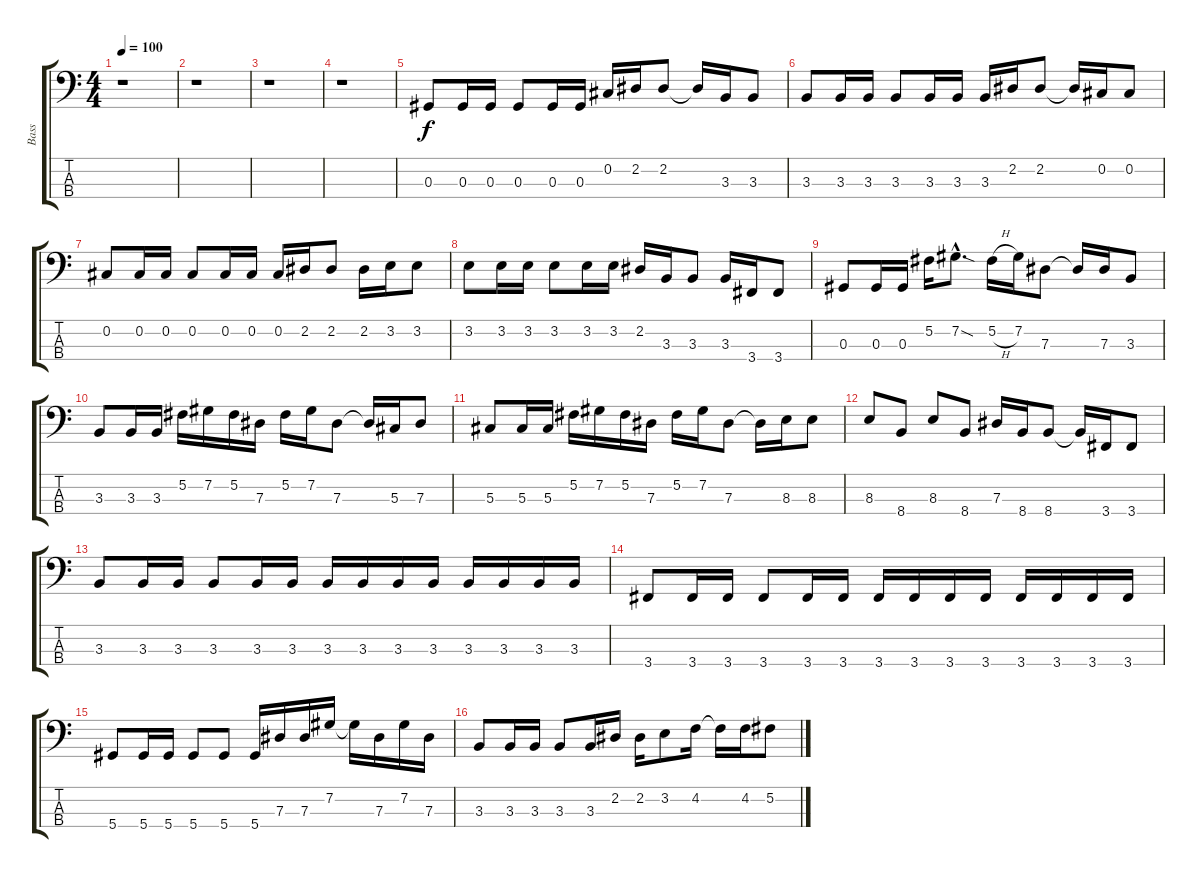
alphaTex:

\track ("Bass" "Bass") {instrument electricbassfinger}
\staff {score tabs}
\tuning (Gb2 Db2 Ab1 Eb1) {hide}
\ts (4 4)
\tempo 100
\clef f4
\ks c
r.1{dy f} |
r.1 |
r.1 |
r.1 |
0.3.8 0.3.16 0.3.16 0.3.8 0.3.16 0.3.16 0.2.16 2.2.16 2.2.8 2.2{t}.16 3.3.16 3.3.8 |
3.3.8 3.3.16 3.3.16 3.3.8 3.3.16 3.3.16 3.3.16 2.2.16 2.2.8 2.2{t}.16 0.2.16 0.2.8 |
0.2.8 0.2.16 0.2.16 0.2.8 0.2.16 0.2.16 0.2.16 2.2.16 2.2.8 2.2.16 3.2.16 3.2.8 |
3.2.8 3.2.16 3.2.16 3.2.8 3.2.16 3.2.16 2.2.16 3.3.16 3.3.8 3.3.16 3.4.16 3.4.8 |
0.3.8 0.3.16 0.3.16 5.2.16 7.2{sod hac}.8{d} 5.2{h}.16 7.2.16 7.3.8 7.3{t}.16 7.3.16 3.3.8 |
3.3.8 3.3.16 3.3.16 5.2.16 7.2.16 5.2.16 7.3.16 5.2.16 7.2.16 7.3.8 7.3{t}.16 5.3.16 7.3.8 |
5.3.8 5.3.16 5.3.16 5.2.16 7.2.16 5.2.16 7.3.16 5.2.16 7.2.16 7.3.8 7.3{t}.16 8.3.16 8.3.8 |
8.3.8 8.4.8 8.3.8 8.4.8 7.3.16 8.4.16 8.4.8 8.4{t}.16 3.4.16 3.4.8 |
3.3.8 3.3.16 3.3.16 3.3.8 3.3.16 3.3.16 3.3.16 3.3.16 3.3.16 3.3.16 3.3.16 3.3.16 3.3.16 3.3.16 |
3.4.8 3.4.16 3.4.16 3.4.8 3.4.16 3.4.16 3.4.16 3.4.16 3.4.16 3.4.16 3.4.16 3.4.16 3.4.16 3.4.16 |
5.4.8 5.4.16 5.4.16 5.4.8 5.4.8 5.4.16 7.3.16 7.3.16 7.2.16 7.2{t}.16 7.3.16 7.2.16 7.3.16 |
3.3.8 3.3.16 3.3.16 3.3.8 3.3.16 2.2.16 2.2.16 3.2.8 4.2.16 4.2{t}.16 4.2.16 5.2.8
